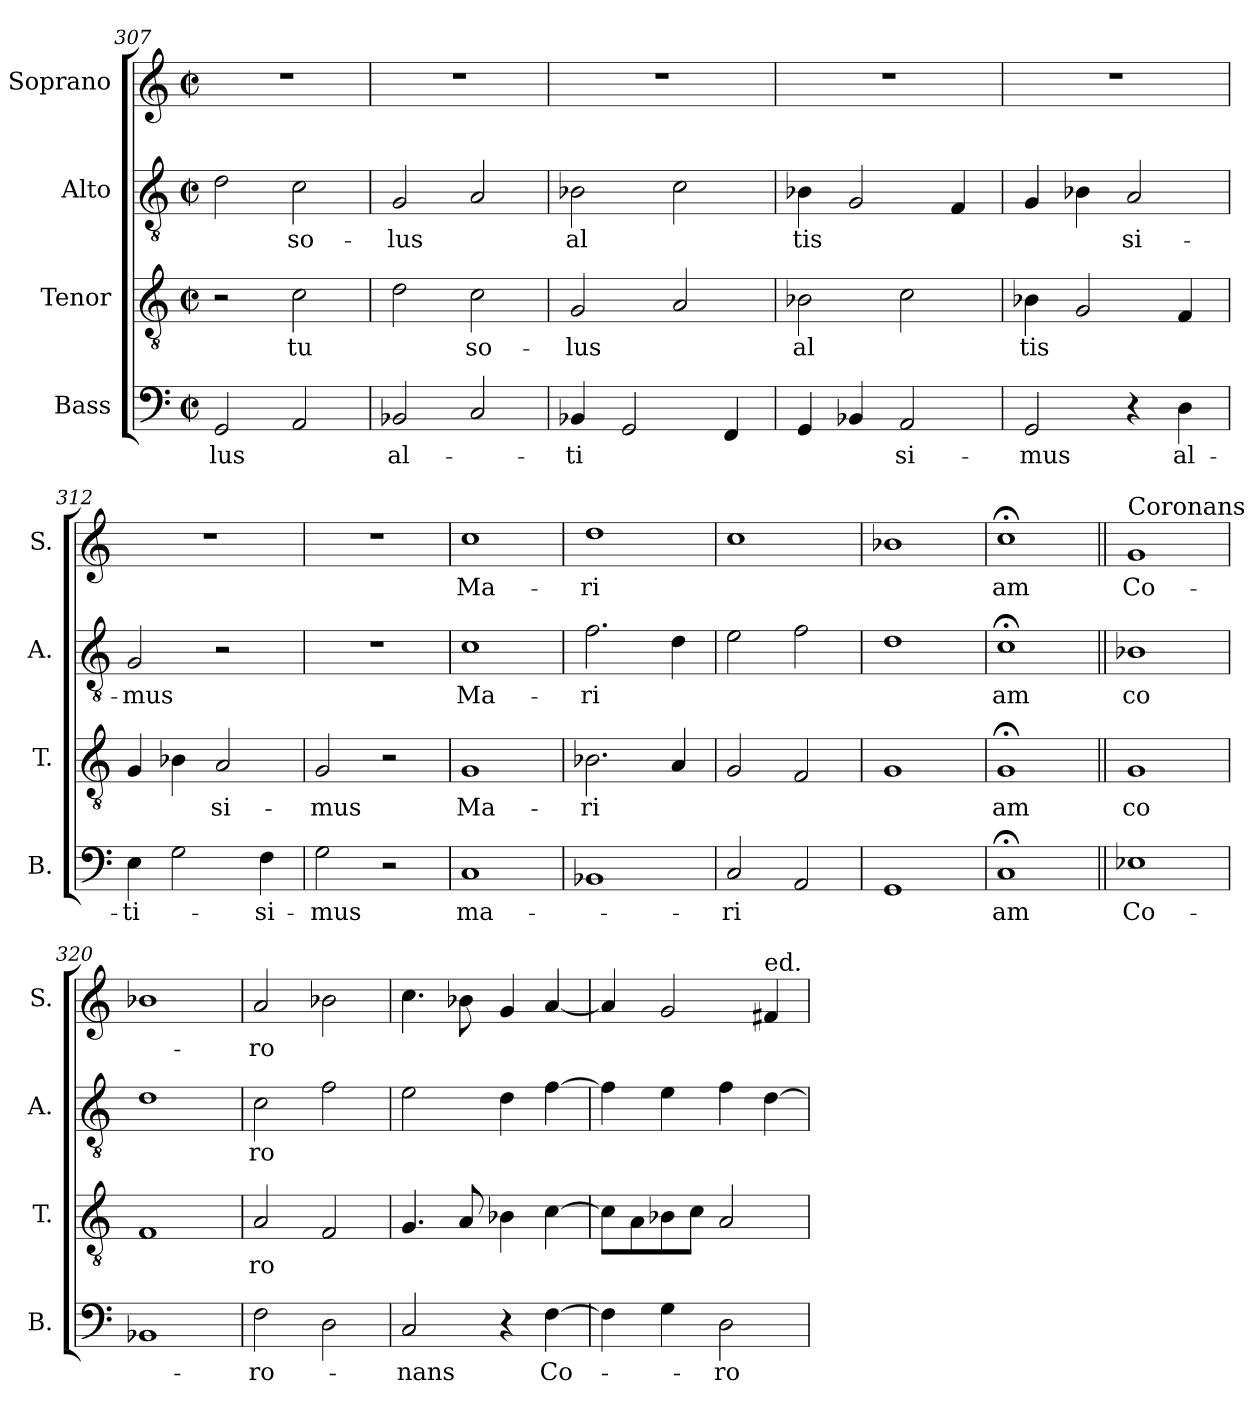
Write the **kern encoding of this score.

**kern	**text	**kern	**text	**kern	**text	**kern	**text
*part4	*part4	*part3	*part3	*part2	*part2	*part1	*part1
*staff4	*staff4	*staff3	*staff3	*staff2	*staff2	*staff1	*staff1
*I"Bass	*	*I"Tenor	*	*I"Alto	*	*I"Soprano	*
*I'B.	*	*I'T.	*	*I'A.	*	*I'S.	*
*clefF4	*	*clefGv2	*	*clefGv2	*	*clefG2	*
*k[]	*	*k[]	*	*k[]	*	*k[]	*
*M2/2	*	*M2/2	*	*M2/2	*	*M2/2	*
*met(c|)	*	*met(c|)	*	*met(c|)	*	*met(c|)	*
=307	=307	=307	=307	=307	=307	=307	=307
!	!LO:LY:b	!	!	!	!	!	!
2GG/	lus	2r	.	2d\	.	1r	.
!	!	!	!LO:LY:b	!	!LO:LY:b	!	!
2AA/	.	2c\	-tu	2c\	so-	.	.
=308	=308	=308	=308	=308	=308	=308	=308
!	!LO:LY:b	!	!	!	!LO:LY:b	!	!
2BB-X/	al-	2d\	.	2G/	-lus	1r	.
!	!	!	!LO:LY:b	!	!	!	!
2C/	.	2c\	so-	2A/	.	.	.
=309	=309	=309	=309	=309	=309	=309	=309
!	!LO:LY:b	!	!LO:LY:b	!	!LO:LY:b	!	!
4BB-X/	-ti	2G/	-lus	2B-X\	al	1r	.
2GG/	.	.	.	.	.	.	.
.	.	2A/	.	2c\	.	.	.
4FF/	.	.	.	.	.	.	.
=310	=310	=310	=310	=310	=310	=310	=310
!	!	!	!LO:LY:b	!	!LO:LY:b	!	!
4GG/	.	2B-X\	-al	4B-X\	tis	1r	.
4BB-X/	.	.	.	2G/	.	.	.
!	!LO:LY:b	!	!	!	!	!	!
2AA/	si-	2c\	.	.	.	.	.
.	.	.	.	4F/	.	.	.
=311	=311	=311	=311	=311	=311	=311	=311
!	!LO:LY:b	!	!LO:LY:b	!	!	!	!
2GG/	-mus	4B-X\	-tis	4G/	.	1r	.
.	.	2G/	.	4B-X\	.	.	.
!	!	!	!	!	!LO:LY:b	!	!
4r	.	.	.	2A/	si-	.	.
!	!LO:LY:b	!	!	!	!	!	!
4D\	al-	4F/	.	.	.	.	.
=312	=312	=312	=312	=312	=312	=312	=312
!	!LO:LY:b	!	!	!	!LO:LY:b	!	!
4E\	-ti-	4G/	.	2G/	-mus	1r	.
2G\	.	4B-X\	.	.	.	.	.
!	!	!	!LO:LY:b	!	!	!	!
.	.	2A/	si-	2r	.	.	.
!	!LO:LY:b	!	!	!	!	!	!
4F\	-si-	.	.	.	.	.	.
=313	=313	=313	=313	=313	=313	=313	=313
!	!LO:LY:b	!	!LO:LY:b	!	!	!	!
2G\	-mus	2G/	-mus	1r	.	1r	.
2r	.	2r	.	.	.	.	.
=314	=314	=314	=314	=314	=314	=314	=314
!	!LO:LY:b	!	!LO:LY:b	!	!LO:LY:b	!	!LO:LY:b
1C	ma-	1G	Ma-	1c	Ma-	1cc	Ma-
=315	=315	=315	=315	=315	=315	=315	=315
!	!	!	!LO:LY:b	!	!LO:LY:b	!	!LO:LY:b
1BB-X	.	2.B-X\	-ri	2.f\	-ri	1dd	-ri
.	.	4A/	.	4d\	.	.	.
=316	=316	=316	=316	=316	=316	=316	=316
!	!LO:LY:b	!	!	!	!	!	!
2C/	-ri	2G/	.	2e\	.	1cc	.
2AA/	.	2F/	.	2f\	.	.	.
=317	=317	=317	=317	=317	=317	=317	=317
1GG	.	1G	.	1d	.	1b-X	.
=318	=318	=318	=318	=318	=318	=318	=318
!	!LO:LY:b	!	!LO:LY:b	!	!LO:LY:b	!	!LO:LY:b
1C;<	am	1G;<	am	1c;<	am	1cc;<	am
=319||	=319||	=319||	=319||	=319||	=319||	=319||	=319||
!	!	!	!	!	!	!LO:TX:a:t=Coronans	!
!	!LO:LY:b	!	!LO:LY:b	!	!LO:LY:b	!	!LO:LY:b
1E-X	Co-	1G	-co	1B-X	co	1g	Co-
=320	=320	=320	=320	=320	=320	=320	=320
1BB-X	.	1F	.	1d	.	1b-X	.
=321	=321	=321	=321	=321	=321	=321	=321
!	!LO:LY:b	!	!LO:LY:b	!	!LO:LY:b	!	!LO:LY:b
2F\	-ro-	2A/	ro	2c\	ro	2a/	-ro
2D\	.	2F/	.	2f\	.	2b-X\	.
=322	=322	=322	=322	=322	=322	=322	=322
!	!LO:LY:b	!	!	!	!	!	!
2C/	-nans	4.G/	.	2e\	.	4.cc\	.
.	.	8A/	.	.	.	8b-X\	.
4r	.	4B-X\	.	4d\	.	4g/	.
!	!LO:LY:b	!	!	!	!	!	!
[4F\	Co-	[4c\	.	[4f\	.	[4a/	.
=323	=323	=323	=323	=323	=323	=323	=323
4F\]	.	8c\L]	.	4f\]	.	4a/]	.
.	.	8A\	.	.	.	.	.
4G\	.	8B-X\	.	4e\	.	2g/	.
.	.	8c\J	.	.	.	.	.
!	!LO:LY:b	!	!	!	!	!	!
2D\	-ro-	2A/	.	4f\	.	.	.
!	!	!	!	!	!	!LO:TX:a:t=ed.	!
.	.	.	.	[4d\	.	4f#X/	.
=	=	=	=	=	=	=	=
*-	*-	*-	*-	*-	*-	*-	*-
